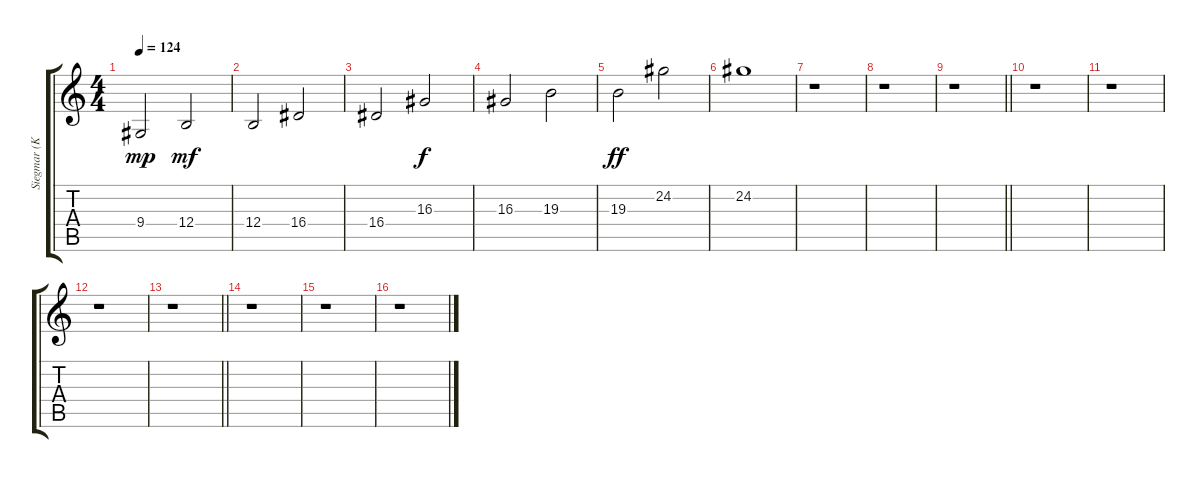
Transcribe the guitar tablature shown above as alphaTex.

\track ("Siegmar (Keyboard I)" "Siegmar (K") {instrument stringensemble1}
\staff {score tabs}
\tuning (Db4 Ab3 E3 B2 Gb2 Db2) {hide}
\ts (4 4)
\tempo 124
\clef g2
\ks c
9.4.2{dy mp} 12.4.2{dy mf} |
12.4.2 16.4.2 |
16.4.2 16.3.2{dy f} |
16.3.2 19.3.2 |
19.3.2{dy ff} 24.2.2 |
24.2.1 |
r.1 |
r.1 |
\barLineRight lightlight
r.1 |
r.1 |
r.1 |
r.1 |
\barLineRight lightlight
r.1 |
r.1 |
r.1 |
r.1
